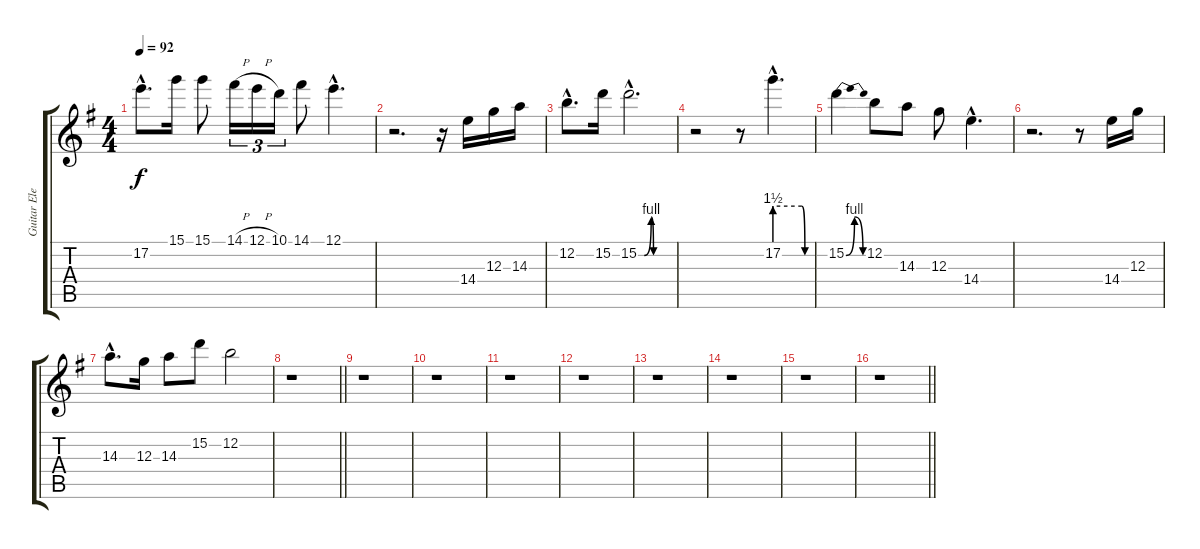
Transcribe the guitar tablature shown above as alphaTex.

\track ("Guitar Elec. 1" "Guitar Ele") {instrument overdrivenguitar}
\staff {score tabs}
\tuning (E4 B3 G3 D3 A2 E2) {hide}
\ts (4 4)
\tempo 92
\clef g2
\ks g
17.2{hac}.8{d dy f} 15.1.16 15.1.8 14.1{h}.16{tu (3 2)} 12.1{h}.16{tu (3 2)} 10.1.16{tu (3 2)} 14.1.8 12.1{hac}.4{d} |
r.2{d} r.16 14.4.16 12.3.16 14.3.16 |
12.2{hac}.8{d} 15.2.16 15.2{be (custom 0 0 10 0 22 4 26 0 35 0 45 0 60 0) hac}.2{d} |
r.2 r.8 17.2{be (custom 0 6 45 6 50 0 60 0) hac}.4{d} |
15.2{be (bendrelease 0 0 15 4 45 4 60 0)}.4 12.2.8 14.3.8 12.3.8 14.4{hac}.4{d} |
r.2{d} r.8 14.4.16 12.3.16 |
14.3{hac}.8{d} 12.3.16 14.3.8 15.2.8 12.2.2 |
\barLineRight lightlight
r.1 |
r.1 |
r.1 |
r.1 |
r.1 |
r.1 |
r.1 |
r.1 |
\barLineRight lightlight
r.1
